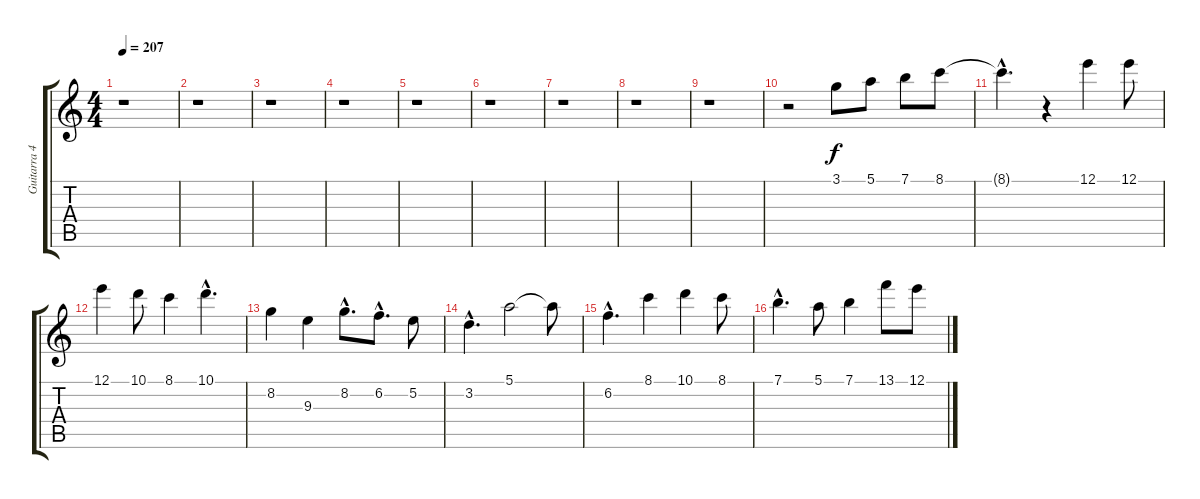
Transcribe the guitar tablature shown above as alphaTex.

\track ("Guitarra 4" "Guitarra 4") {instrument overdrivenguitar}
\staff {score tabs}
\tuning (E4 B3 G3 D3 A2 E2) {hide}
\ts (4 4)
\tempo 207
\clef g2
\ks c
r.1{dy f} |
r.1 |
r.1 |
r.1 |
r.1 |
r.1 |
r.1 |
r.1 |
r.1 |
r.2 3.1.8 5.1.8 7.1.8 8.1.8 |
8.1{hac t}.4{d} r.4 12.1.4 12.1.8 |
12.1.4 10.1.8 8.1.4 10.1{hac}.4{d} |
8.2.4 9.3.4 8.2{hac}.8{d} 6.2{hac}.8{d} 5.2.8 |
3.2{hac}.4{d} 5.1.2 5.1{t}.8 |
6.2{hac}.4{d} 8.1.4 10.1.4 8.1.8 |
7.1{hac}.4{d} 5.1.8 7.1.4 13.1.8 12.1.8
